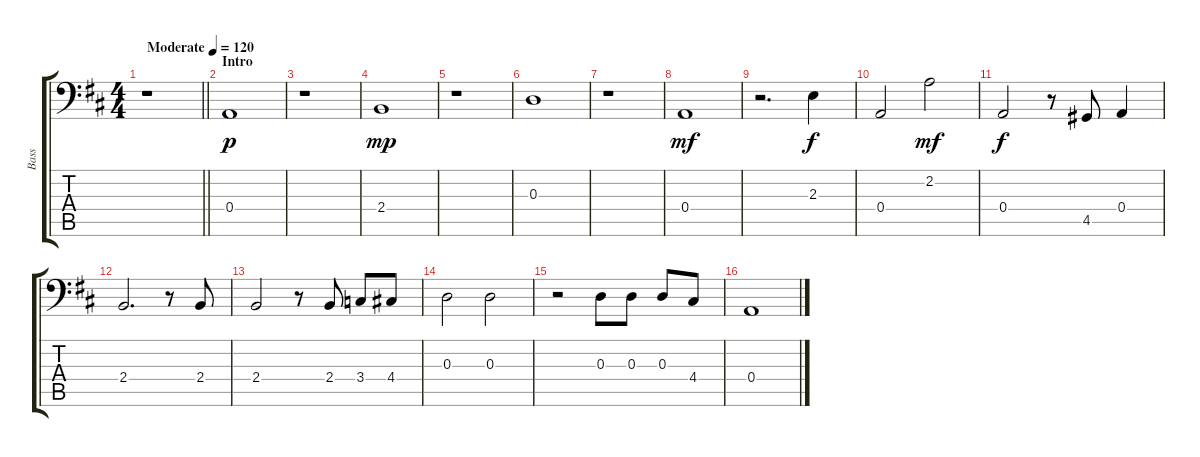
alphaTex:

\track ("Bass" "Bass") {instrument electricbassfinger}
\staff {score tabs}
\tuning (C3 G2 D2 A1 E1 B0) {hide}
\ts (4 4)
\tempo (120 "Moderate")
\clef f4
\barLineRight lightlight
\ks d
r.1{dy p instrument electricbassfinger} |
\section ("" "Intro")
0.4.1 |
r.1 |
2.4.1{dy mp} |
r.1 |
0.3.1 |
r.1 |
0.4.1{dy mf} |
r.2{d} 2.3.4{dy f} |
0.4.2 2.2.2{dy mf} |
0.4.2{dy f} r.8 4.5.8 0.4.4 |
2.4.2{d} r.8 2.4.8 |
2.4.2 r.8 2.4.8 3.4.8 4.4.8 |
0.3.2 0.3.2 |
r.2 0.3.8 0.3.8 0.3.8 4.4.8 |
0.4.1
